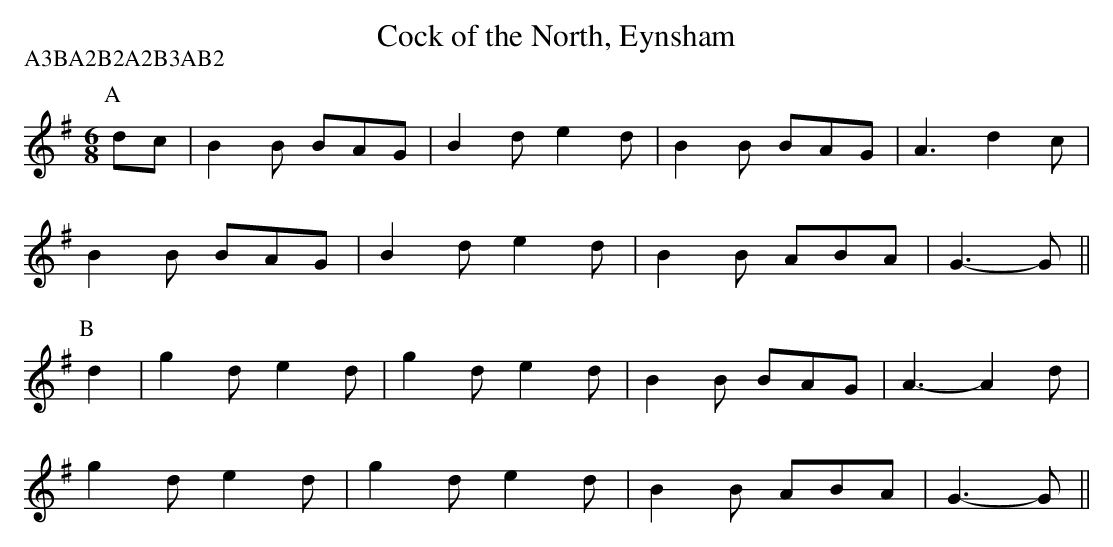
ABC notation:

X:1
T:Cock of the North, Eynsham
M:6/8
L:1/8
P:A3BA2B2A2B3AB2
K:G
P:A
dc|B2B BAG|B2d e2d|B2B BAG|A3 d2c|
B2B BAG|B2d e2d|B2B ABA|G3-G  ||
P:B
d2|g2d e2d|g2d e2d|B2B BAG|A3-A2d|
g2d e2d|g2d e2d|B2B ABA|G3-G  ||
